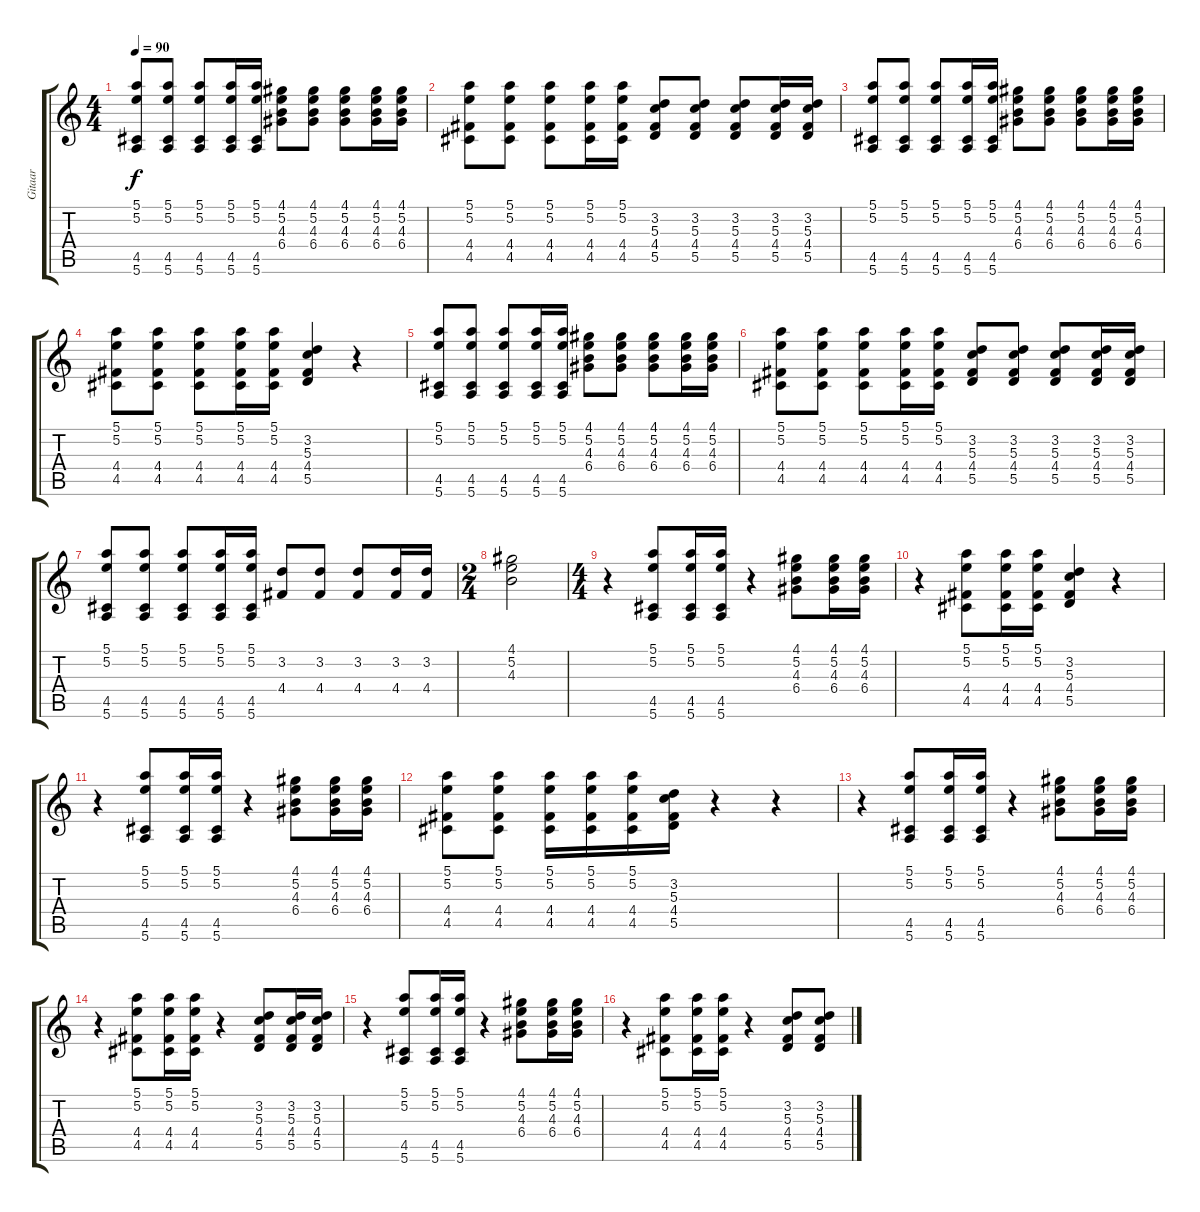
\track ("Gitaar" "Gitaar") {instrument acousticguitarsteel}
\staff {score tabs}
\tuning (E4 B3 G3 D3 A2 E2) {hide}
\ts (4 4)
\tempo 90
\clef g2
\ks c
(5.1 5.2 4.5 5.6).8{dy f} (5.1 5.2 4.5 5.6).8 (5.1 5.2 4.5 5.6).8 (5.1 5.2 4.5 5.6).16 (5.1 5.2 4.5 5.6).16 (4.1 5.2 4.3 6.4).8 (4.1 5.2 4.3 6.4).8 (4.1 5.2 4.3 6.4).8 (4.1 5.2 4.3 6.4).16 (4.1 5.2 4.3 6.4).16 |
(5.1 5.2 4.4 4.5).8 (5.1 5.2 4.4 4.5).8 (5.1 5.2 4.4 4.5).8 (5.1 5.2 4.4 4.5).16 (5.1 5.2 4.4 4.5).16 (3.2 5.3 4.4 5.5).8 (3.2 5.3 4.4 5.5).8 (3.2 5.3 4.4 5.5).8 (3.2 5.3 4.4 5.5).16 (3.2 5.3 4.4 5.5).16 |
(5.1 5.2 4.5 5.6).8 (5.1 5.2 4.5 5.6).8 (5.1 5.2 4.5 5.6).8 (5.1 5.2 4.5 5.6).16 (5.1 5.2 4.5 5.6).16 (4.1 5.2 4.3 6.4).8 (4.1 5.2 4.3 6.4).8 (4.1 5.2 4.3 6.4).8 (4.1 5.2 4.3 6.4).16 (4.1 5.2 4.3 6.4).16 |
(5.1 5.2 4.4 4.5).8 (5.1 5.2 4.4 4.5).8 (5.1 5.2 4.4 4.5).8 (5.1 5.2 4.4 4.5).16 (5.1 5.2 4.4 4.5).16 (3.2 5.3 4.4 5.5).4 r.4 |
(5.1 5.2 4.5 5.6).8 (5.1 5.2 4.5 5.6).8 (5.1 5.2 4.5 5.6).8 (5.1 5.2 4.5 5.6).16 (5.1 5.2 4.5 5.6).16 (4.1 5.2 4.3 6.4).8 (4.1 5.2 4.3 6.4).8 (4.1 5.2 4.3 6.4).8 (4.1 5.2 4.3 6.4).16 (4.1 5.2 4.3 6.4).16 |
(5.1 5.2 4.4 4.5).8 (5.1 5.2 4.4 4.5).8 (5.1 5.2 4.4 4.5).8 (5.1 5.2 4.4 4.5).16 (5.1 5.2 4.4 4.5).16 (3.2 5.3 4.4 5.5).8 (3.2 5.3 4.4 5.5).8 (3.2 5.3 4.4 5.5).8 (3.2 5.3 4.4 5.5).16 (3.2 5.3 4.4 5.5).16 |
(5.1 5.2 4.5 5.6).8 (5.1 5.2 4.5 5.6).8 (5.1 5.2 4.5 5.6).8 (5.1 5.2 4.5 5.6).16 (5.1 5.2 4.5 5.6).16 (3.2 4.4).8 (3.2 4.4).8 (3.2 4.4).8 (3.2 4.4).16 (3.2 4.4).16 |
\ts (2 4)
(4.1 5.2 4.3).2 |
\ts (4 4)
r.4 (5.1 5.2 4.5 5.6).8 (5.1 5.2 4.5 5.6).16 (5.1 5.2 4.5 5.6).16 r.4 (4.1 5.2 4.3 6.4).8 (4.1 5.2 4.3 6.4).16 (4.1 5.2 4.3 6.4).16 |
r.4 (5.1 5.2 4.4 4.5).8 (5.1 5.2 4.4 4.5).16 (5.1 5.2 4.4 4.5).16 (3.2 5.3 4.4 5.5).4 r.4 |
r.4 (5.1 5.2 4.5 5.6).8 (5.1 5.2 4.5 5.6).16 (5.1 5.2 4.5 5.6).16 r.4 (4.1 5.2 4.3 6.4).8 (4.1 5.2 4.3 6.4).16 (4.1 5.2 4.3 6.4).16 |
(5.1 5.2 4.4 4.5).8 (5.1 5.2 4.4 4.5).8 (5.1 5.2 4.4 4.5).16 (5.1 5.2 4.4 4.5).16 (5.1 5.2 4.4 4.5).16 (3.2 5.3 4.4 5.5).16 r.4 r.4 |
r.4 (5.1 5.2 4.5 5.6).8 (5.1 5.2 4.5 5.6).16 (5.1 5.2 4.5 5.6).16 r.4 (4.1 5.2 4.3 6.4).8 (4.1 5.2 4.3 6.4).16 (4.1 5.2 4.3 6.4).16 |
r.4 (5.1 5.2 4.4 4.5).8 (5.1 5.2 4.4 4.5).16 (5.1 5.2 4.4 4.5).16 r.4 (3.2 5.3 4.4 5.5).8 (3.2 5.3 4.4 5.5).16 (3.2 5.3 4.4 5.5).16 |
r.4 (5.1 5.2 4.5 5.6).8 (5.1 5.2 4.5 5.6).16 (5.1 5.2 4.5 5.6).16 r.4 (4.1 5.2 4.3 6.4).8 (4.1 5.2 4.3 6.4).16 (4.1 5.2 4.3 6.4).16 |
r.4 (5.1 5.2 4.4 4.5).8 (5.1 5.2 4.4 4.5).16 (5.1 5.2 4.4 4.5).16 r.4 (3.2 5.3 4.4 5.5).8 (3.2 5.3 4.4 5.5).8
